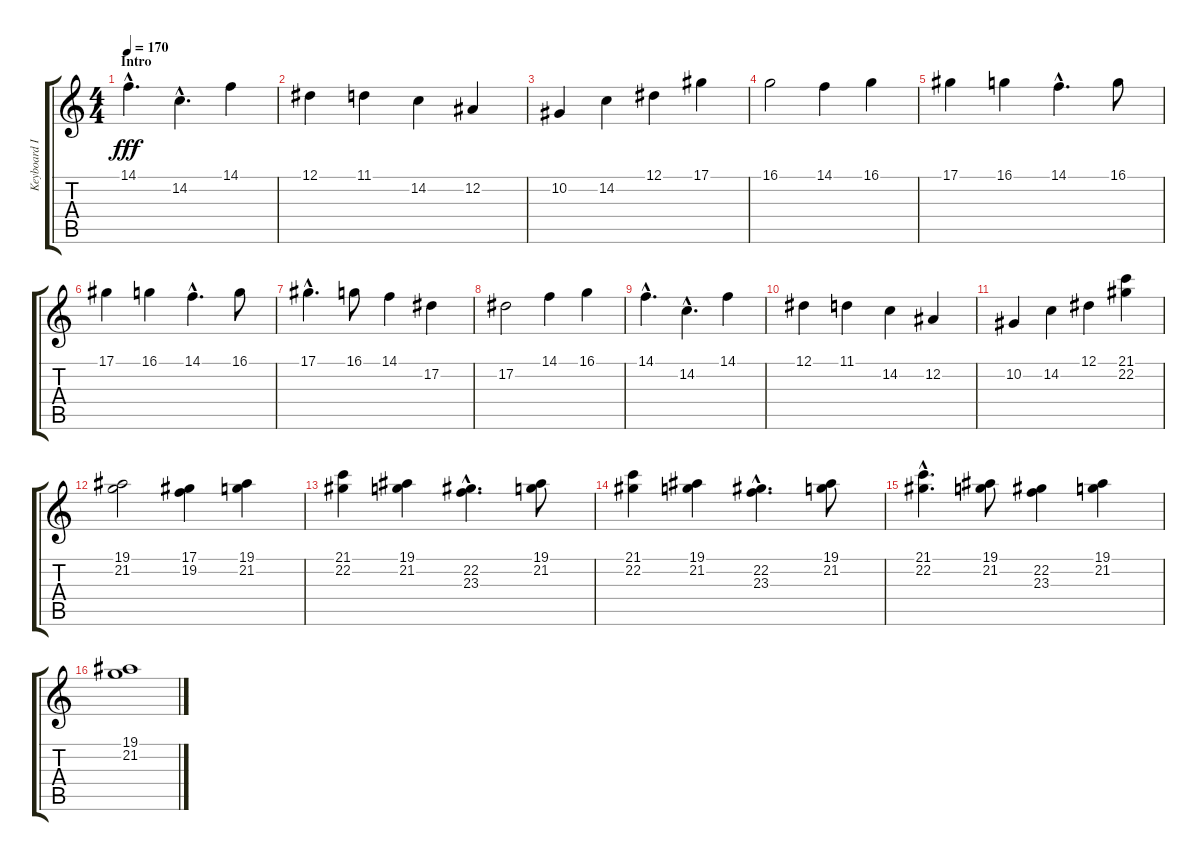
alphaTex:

\track ("Keyboard I" "Keyboard I") {instrument lead8bassandlead}
\staff {score tabs}
\tuning (Eb4 Bb3 Gb3 Db3 Ab2 Eb2) {hide}
\ts (4 4)
\section ("" "Intro")
\tempo 170
\clef g2
\ks c
14.1{hac}.4{d dy fff instrument pad1newage} 14.2{hac}.4{d} 14.1.4 |
12.1.4 11.1.4 14.2.4 12.2.4 |
10.2.4 14.2.4 12.1.4 17.1.4 |
16.1.2 14.1.4 16.1.4 |
17.1.4 16.1.4 14.1{hac}.4{d} 16.1.8 |
17.1.4 16.1.4 14.1{hac}.4{d} 16.1.8 |
17.1{hac}.4{d} 16.1.8 14.1.4 17.2.4 |
17.2.2 14.1.4 16.1.4 |
14.1{hac}.4{d} 14.2{hac}.4{d} 14.1.4 |
12.1.4 11.1.4 14.2.4 12.2.4 |
10.2.4 14.2.4 12.1.4 (21.1 22.2).4 |
(19.1 21.2).2 (17.1 19.2).4 (19.1 21.2).4 |
(21.1 22.2).4 (19.1 21.2).4 (22.2{hac} 23.3{hac}).4{d} (19.1 21.2).8 |
(21.1 22.2).4 (19.1 21.2).4 (22.2{hac} 23.3{hac}).4{d} (19.1 21.2).8 |
(21.1{hac} 22.2{hac}).4{d} (19.1 21.2).8 (22.2 23.3).4 (19.1 21.2).4 |
(19.1 21.2).1
